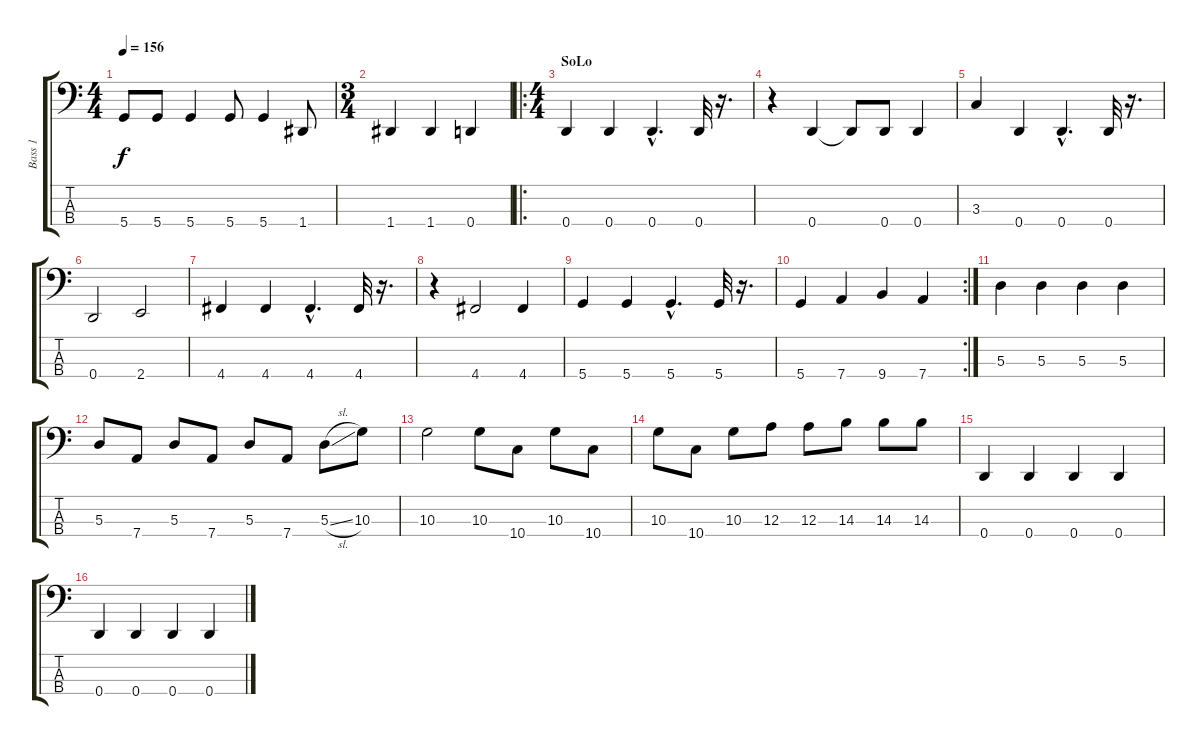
\track ("Bass 1" "Bass 1") {instrument electricbassfinger}
\staff {score tabs}
\tuning (G2 D2 A1 D1) {hide}
\ts (4 4)
\tempo 156
\clef f4
\ks c
5.4{t}.8{dy f} 5.4.8 5.4.4 5.4.8 5.4.4 1.4.8 |
\ts (3 4)
1.4.4 1.4.4 0.4.4 |
\ro
\ts (4 4)
\section ("" "SoLo")
0.4.4 0.4.4 0.4{hac}.4{d} 0.4.32 r.16{d} |
r.4 0.4.4 0.4{t}.8 0.4.8 0.4.4 |
3.3.4 0.4.4 0.4{hac}.4{d} 0.4.32 r.16{d} |
0.4.2 2.4.2 |
4.4.4 4.4.4 4.4{hac}.4{d} 4.4.32 r.16{d} |
r.4 4.4.2 4.4.4 |
5.4.4 5.4.4 5.4{hac}.4{d} 5.4.32 r.16{d} |
\rc 2
5.4.4 7.4.4 9.4.4 7.4.4 |
5.3.4 5.3.4 5.3.4 5.3.4 |
5.3.8 7.4.8 5.3.8 7.4.8 5.3.8 7.4.8 5.3{sl}.8 10.3.8 |
10.3.2 10.3.8 10.4.8 10.3.8 10.4.8 |
10.3.8 10.4.8 10.3.8 12.3.8 12.3.8 14.3.8 14.3.8 14.3.8 |
0.4.4 0.4.4 0.4.4 0.4.4 |
0.4.4 0.4.4 0.4.4 0.4.4
